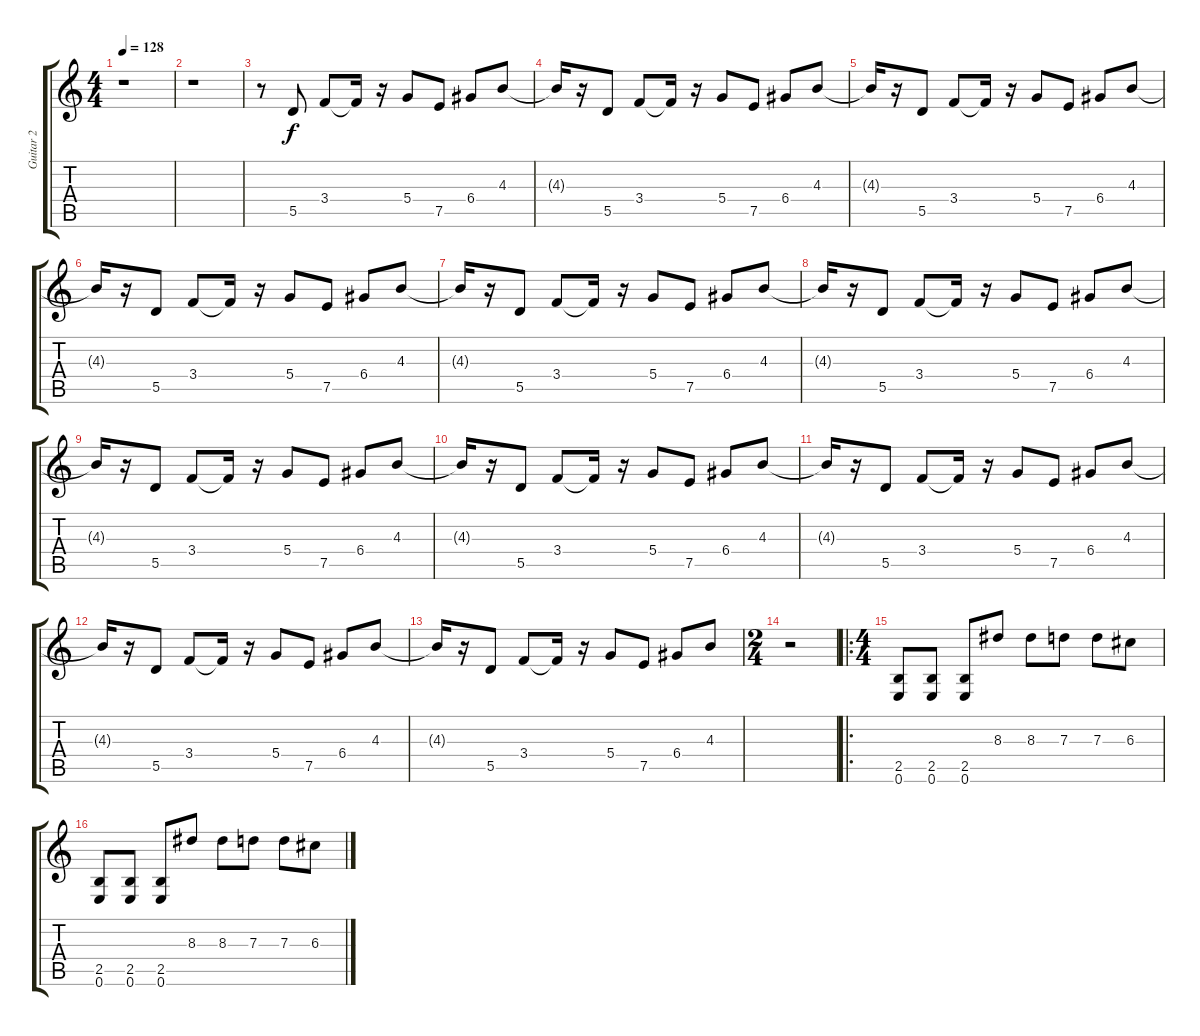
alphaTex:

\track ("Guitar 2" "Guitar 2") {instrument overdrivenguitar}
\staff {score tabs}
\tuning (E4 B3 G3 D3 A2 E2) {hide}
\ts (4 4)
\tempo 128
\clef g2
\ks c
r.1{dy f instrument overdrivenguitar} |
r.1 |
r.8 5.5.8 3.4.8 3.4{t}.16 r.16 5.4.8 7.5.8 6.4.8 4.3.8 |
4.3{t}.16 r.16 5.5.8 3.4.8 3.4{t}.16 r.16 5.4.8 7.5.8 6.4.8 4.3.8 |
4.3{t}.16 r.16 5.5.8 3.4.8 3.4{t}.16 r.16 5.4.8 7.5.8 6.4.8 4.3.8 |
4.3{t}.16 r.16 5.5.8 3.4.8 3.4{t}.16 r.16 5.4.8 7.5.8 6.4.8 4.3.8 |
4.3{t}.16 r.16 5.5.8 3.4.8 3.4{t}.16 r.16 5.4.8 7.5.8 6.4.8 4.3.8 |
4.3{t}.16 r.16 5.5.8 3.4.8 3.4{t}.16 r.16 5.4.8 7.5.8 6.4.8 4.3.8 |
4.3{t}.16 r.16 5.5.8 3.4.8 3.4{t}.16 r.16 5.4.8 7.5.8 6.4.8 4.3.8 |
4.3{t}.16 r.16 5.5.8 3.4.8 3.4{t}.16 r.16 5.4.8 7.5.8 6.4.8 4.3.8 |
4.3{t}.16 r.16 5.5.8 3.4.8 3.4{t}.16 r.16 5.4.8 7.5.8 6.4.8 4.3.8 |
4.3{t}.16 r.16 5.5.8 3.4.8 3.4{t}.16 r.16 5.4.8 7.5.8 6.4.8 4.3.8 |
4.3{t}.16 r.16 5.5.8 3.4.8 3.4{t}.16 r.16 5.4.8 7.5.8 6.4.8 4.3.8 |
\ts (2 4)
r.2 |
\ro
\ts (4 4)
(2.5 0.6).8 (2.5 0.6).8 (2.5 0.6).8 8.3.8 8.3.8 7.3.8 7.3.8 6.3.8 |
(2.5 0.6).8 (2.5 0.6).8 (2.5 0.6).8 8.3.8 8.3.8 7.3.8 7.3.8 6.3.8
